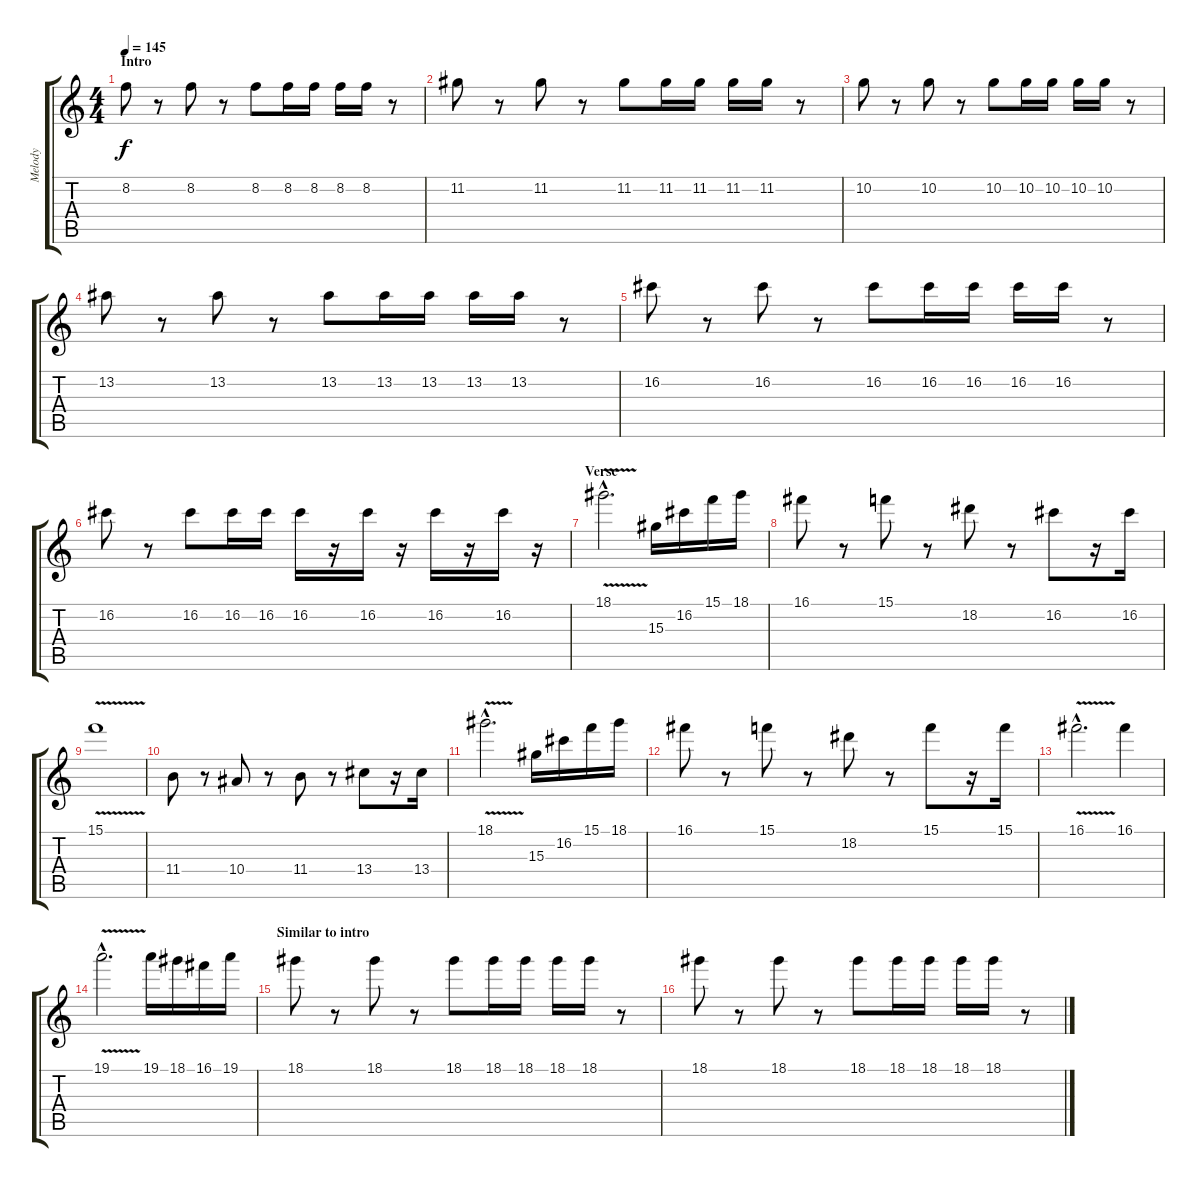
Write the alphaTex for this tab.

\track ("Melody" "Melody") {instrument overdrivenguitar}
\staff {score tabs}
\tuning (D4 A3 F3 C3 G2 D2) {hide}
\ts (4 4)
\section ("" "Intro")
\tempo 145
\clef g2
\ks c
8.2.8{dy f instrument distortionguitar} r.8 8.2.8 r.8 8.2.8 8.2.16 8.2.16 8.2.16 8.2.16 r.8 |
11.2.8 r.8 11.2.8 r.8 11.2.8 11.2.16 11.2.16 11.2.16 11.2.16 r.8 |
10.2.8 r.8 10.2.8 r.8 10.2.8 10.2.16 10.2.16 10.2.16 10.2.16 r.8 |
13.2.8 r.8 13.2.8 r.8 13.2.8 13.2.16 13.2.16 13.2.16 13.2.16 r.8 |
16.2.8 r.8 16.2.8 r.8 16.2.8 16.2.16 16.2.16 16.2.16 16.2.16 r.8 |
16.2.8 r.8 16.2.8 16.2.16 16.2.16 16.2.16 r.16 16.2.16 r.16 16.2.16 r.16 16.2.16 r.16 |
\section ("" "Verse")
18.1{v hac}.2{d} 15.3.16 16.2.16 15.1.16 18.1.16 |
16.1.8 r.8 15.1.8 r.8 18.2.8 r.8 16.2.8 r.16 16.2.16 |
15.1{v}.1 |
11.4.8 r.8 10.4.8 r.8 11.4.8 r.8 13.4.8 r.16 13.4.16 |
18.1{v hac}.2{d} 15.3.16 16.2.16 15.1.16 18.1.16 |
16.1.8 r.8 15.1.8 r.8 18.2.8 r.8 15.1.8 r.16 15.1.16 |
16.1{v hac}.2{d} 16.1.4 |
19.1{v hac}.2{d} 19.1.16 18.1.16 16.1.16 19.1.16 |
\section ("" "Similar to intro")
18.1.8 r.8 18.1.8 r.8 18.1.8 18.1.16 18.1.16 18.1.16 18.1.16 r.8 |
18.1.8 r.8 18.1.8 r.8 18.1.8 18.1.16 18.1.16 18.1.16 18.1.16 r.8
